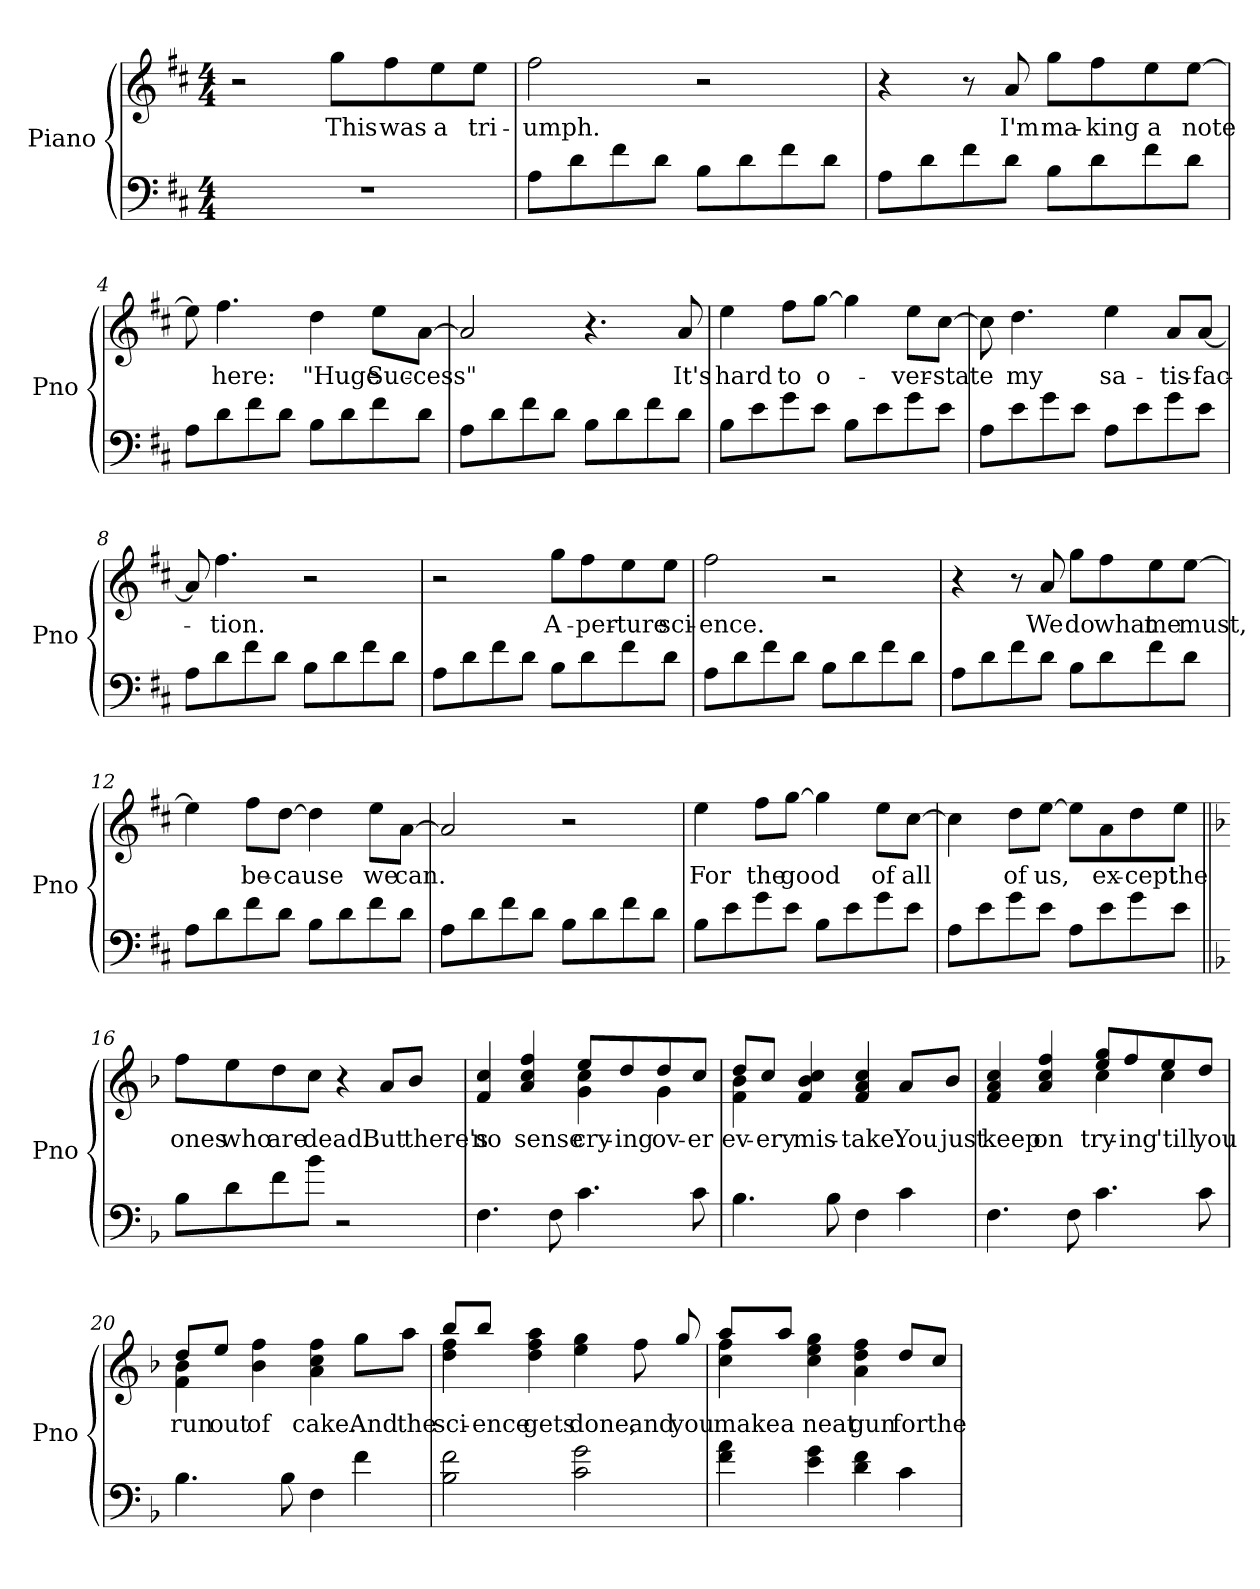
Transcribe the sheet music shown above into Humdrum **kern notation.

**kern	**kern	**text
*part1	*part1	*part1
*staff2	*staff1	*staff1
*I"Piano	*	*
*I'Pno	*	*
*clefF4	*clefG2	*
*k[f#c#]	*k[f#c#]	*
*M4/4	*M4/4	*
=1	=1	=1
1r	2r	.
.	8gg\L	This
.	8ff#\	was
.	8ee\	a
.	8ee\J	tri-
=2	=2	=2
8A\L	2ff#\	-umph.
8d\	.	.
8f#\	.	.
8d\J	.	.
8B\L	2r	.
8d\	.	.
8f#\	.	.
8d\J	.	.
=3	=3	=3
8A\L	4r	.
8d\	.	.
8f#\	8r	.
8d\J	8a/	I'm
8B\L	8gg\L	ma-
8d\	8ff#\	-king
8f#\	8ee\	a
8d\J	[8ee\J	note
=4	=4	=4
8A\L	8ee\]	.
8d\	4.ff#\	here:
8f#\	.	.
8d\J	.	.
8B\L	4dd\	"Huge
8d\	.	.
8f#\	8ee\L	Suc-
8d\J	[8a\J	-cess"
!!LO:LB:g=z
=5	=5	=5
8A\L	2a/]	.
8d\	.	.
8f#\	.	.
8d\J	.	.
8B\L	4.r	.
8d\	.	.
8f#\	.	.
8d\J	8a/	It's
=6	=6	=6
8B\L	4ee\	hard
8e\	.	.
8g\	8ff#\L	to
8e\J	[8gg\J	o-
8B\L	4gg\]	.
8e\	.	.
8g\	8ee\L	-ver-
8e\J	[8cc#\J	-state
=7	=7	=7
8A\L	8cc#\]	.
8e\	4.dd\	my
8g\	.	.
8e\J	.	.
8A\L	4ee\	sa-
8e\	.	.
8g\	8a/L	-tis-
8e\J	[8a/J	-fac-
=8	=8	=8
8A\L	8a/]	.
8d\	4.ff#\	tion.
8f#\	.	.
8d\J	.	.
8B\L	2r	.
8d\	.	.
8f#\	.	.
8d\J	.	.
!!LO:LB:g=z
=9	=9	=9
8A\L	2r	.
8d\	.	.
8f#\	.	.
8d\J	.	.
8B\L	8gg\L	A-
8d\	8ff#\	-per-
8f#\	8ee\	-ture
8d\J	8ee\J	sci-
=10	=10	=10
8A\L	2ff#\	-ence.
8d\	.	.
8f#\	.	.
8d\J	.	.
8B\L	2r	.
8d\	.	.
8f#\	.	.
8d\J	.	.
=11	=11	=11
8A\L	4r	.
8d\	.	.
8f#\	8r	.
8d\J	8a/	We
8B\L	8gg\L	do
8d\	8ff#\	what
8f#\	8ee\	me
8d\J	[8ee\J	must,
=12	=12	=12
8A\L	4ee\]	.
8d\	.	.
8f#\	8ff#\L	be-
8d\J	[8dd\J	-cause
8B\L	4dd\]	.
8d\	.	.
8f#\	8ee\L	we
8d\J	[8a\J	can.
!!LO:LB:g=z
=13	=13	=13
8A\L	2a/]	.
8d\	.	.
8f#\	.	.
8d\J	.	.
8B\L	2r	.
8d\	.	.
8f#\	.	.
8d\J	.	.
=14	=14	=14
8B\L	4ee\	For
8e\	.	.
8g\	8ff#\L	the
8e\J	[8gg\J	good
8B\L	4gg\]	.
8e\	.	.
8g\	8ee\L	of
8e\J	[8cc#\J	all
=15	=15	=15
8A\L	4cc#\]	.
8e\	.	.
8g\	8dd\L	of
8e\J	[8ee\J	us,
8A\L	8ee\L]	.
8e\	8a\	ex-
8g\	8dd\	-cept
8e\J	8ee\J	the
!!LO:LB:g=z
=16||	=16||	=16||
*k[b-]	*k[b-]	*
8B-\L	8ff\L	ones
8d\	8ee\	who
8f\	8dd\	are
8b-\J	8cc\J	dead.
2r	4r	.
.	8a/L	But
.	8b-/J	there's
=17	=17	=17
*	*^	*
4.F\	4f/ 4cc/	4ryy	no
.	4a/ 4cc/ 4ff/	4ryy	sense
8F\	.	.	.
4.c\	8ee/L	4g\ 4cc\	cry-
.	8dd/	.	-ing
.	8dd/	4g\	ov-
8c\	8cc/J	.	-er
=18	=18	=18	=18
4.B-\	8dd/L	4f\ 4b-\	ev-
.	8cc/J	.	-ery
.	4f/ 4b-/ 4cc/	4ryy	mis-
8B-\	.	.	.
4F\	4f/ 4a/ 4cc/	2ryy	-take.
4c\	8a/L	.	You
.	8b-/J	.	just
!!LO:LB:g=z	!!
=19	=19	=19	=19
4.F\	4f/ 4a/ 4cc/	2ryy	keep
.	4a/ 4cc/ 4ff/	.	on
8F\	.	.	.
4.c\	8ee/ 8gg/L	4cc\	try-
.	8ff/	.	-ing
.	8ee/	4cc\	'till
8c\	8dd/J	.	you
=20	=20	=20	=20
4.B-\	8dd/L	4f\ 4b-\	run
.	8ee/J	.	out
.	4b-\ 4ff\	4ryy	of
8B-\	.	.	.
4F\	4a\ 4cc\ 4ff\	2ryy	cake.
4f\	8gg\L	.	And
.	8aa\J	.	the
=21	=21	=21	=21
2B-\ 2f\	8bb-/L	4dd\ 4ff\	sci-
.	8bb-/J	.	-ence
.	4dd\ 4ff\ 4aa\	4ryy	gets
2c\ 2g\	4ee\ 4gg\	2ryy	done,
.	8ff\	.	and
.	8gg/	.	you
!!LO:PB:g=z	!!
=22	=22	=22	=22
4f\ 4a\	8aa/L	4cc\ 4ff\	make
.	8aa/J	.	a
4e\ 4g\	4cc\ 4ee\ 4gg\	4ryy	neat
4d\ 4f\	4a\ 4dd\ 4ff\	2ryy	gun
4c\	8dd/L	.	for
.	8cc/J	.	the
*	*v	*v	*
=	=	=
*-	*-	*-
